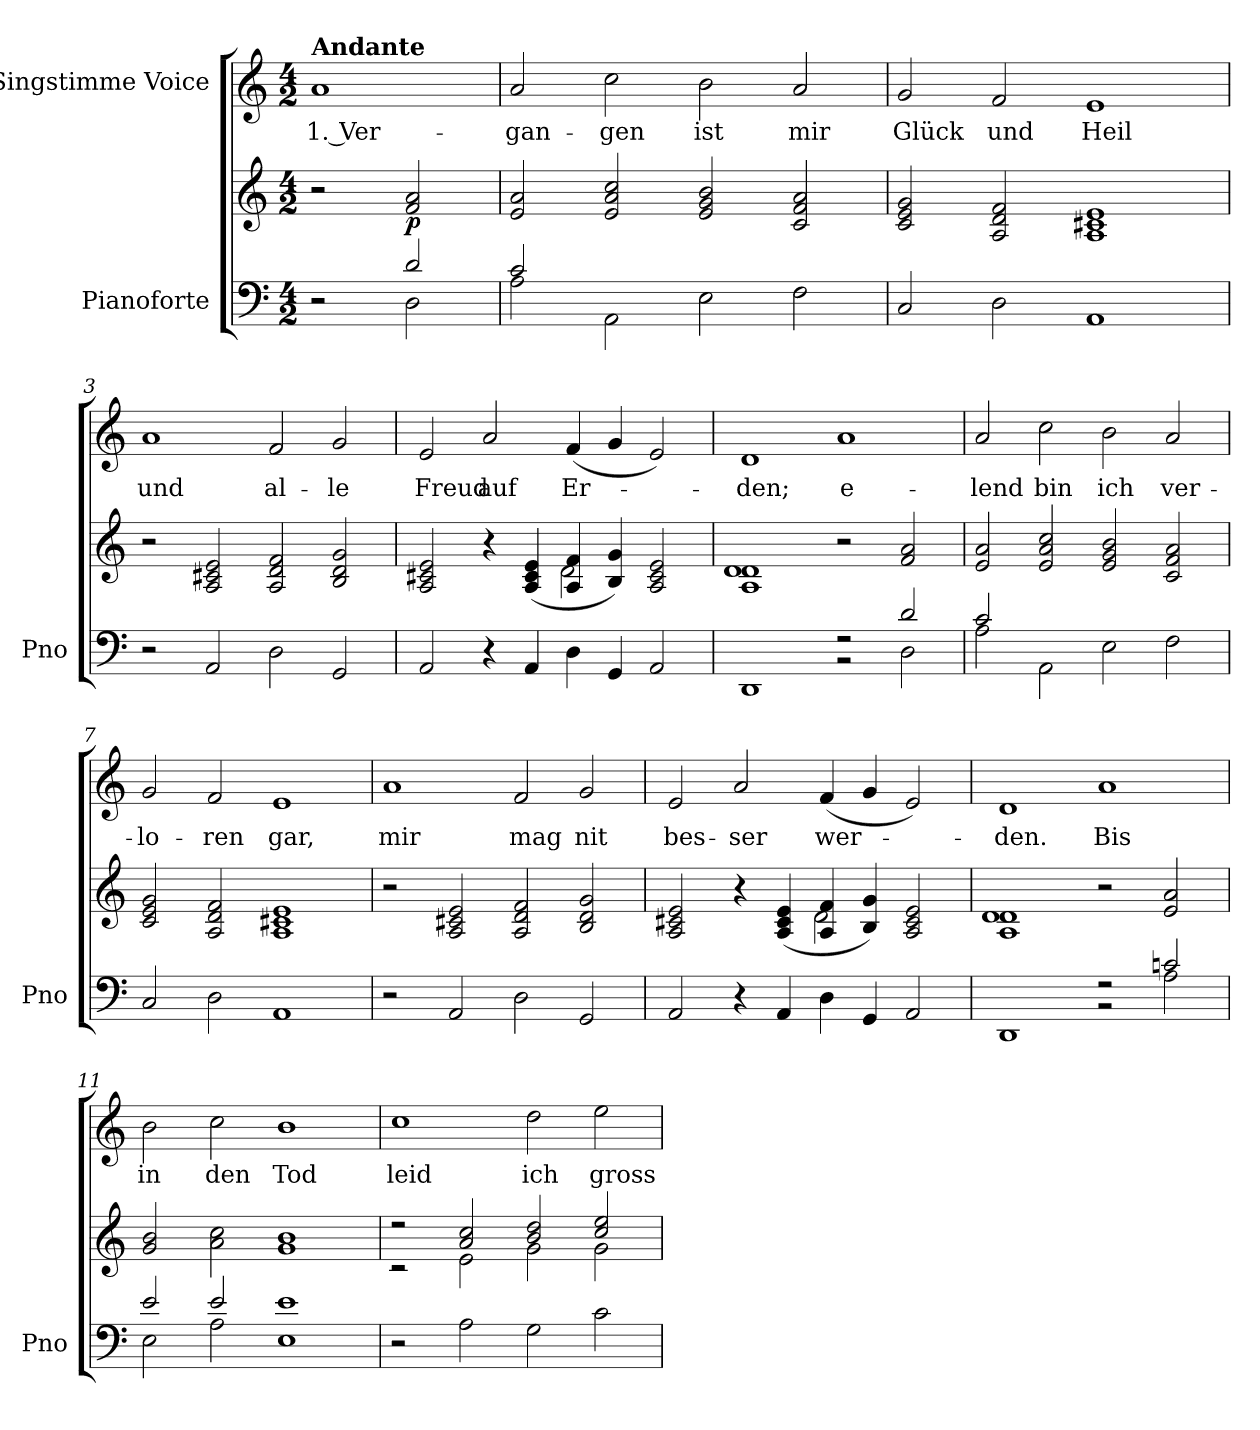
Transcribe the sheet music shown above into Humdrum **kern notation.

**kern	**kern	**dynam	**kern	**text
*part2	*part2	*part2	*part1	*part1
*staff3	*staff2	*staff2/3	*staff1	*staff1
*I"Pianoforte	*	*	*I"Singstimme Voice	*
*I'Pno	*	*	*	*
*clefF4	*clefG2	*	*clefG2	*
*k[]	*k[]	*	*k[]	*
*M4/2	*M4/2	*	*M4/2	*
=	=	=	=	=
*^	*	*	*	*
!	!	!	!	!LO:TX:a:B:t=Andante	!
2r	2ryy	2r	.	1a	1. Ver-
!	!	!	!LO:DY:b	!	!
2d/	2D\	2f/ 2a/	p	.	.
=1	=1	=1	=1	=1	=1
2c/	2A\	2e/ 2a/	.	2a/	-gan-
2ryy	2AA\	2e/ 2a/ 2cc/	.	2cc\	-gen
1ryy	2E\	2e/ 2g/ 2b/	.	2b\	ist
.	2F\	2c/ 2f/ 2a/	.	2a/	mir
*v	*v	*	*	*	*
=2	=2	=2	=2	=2
2C/	2c/ 2e/ 2g/	.	2g/	Glück
2D\	2A/ 2d/ 2f/	.	2f/	und
1AA	1A 1c#X 1e	.	1e	Heil
=3	=3	=3	=3	=3
2r	2r	.	1a	und
2AA/	2A/ 2c#X/ 2e/	.	.	.
2D\	2A/ 2d/ 2f/	.	2f/	al-
2GG/	2B/ 2d/ 2g/	.	2g/	-le
=4	=4	=4	=4	=4
*	*^	*	*	*
2AA/	2A/ 2c#X/ 2e/	1ryy	.	2e/	Freud
4r	4r	.	.	2a/	auf
4AA/	(4A/ 4c#/ 4e/	.	.	.	.
4D\	4A/ 4f/	2d\	.	(4f/	Er-
4GG/	4B/ 4g/)	.	.	4g/	.
2AA/	2A/ 2c#/ 2e/	2ryy	.	2e/)	.
=5	=5	=5	=5	=5	=5
*^	*	*	*	*	*
1DD	1ryy	1A 1d	1d	.	1d	-den;
2r	2r	2r	1ryy	.	1a	e-
2d/	2D\	2f/ 2a/	.	.	.	.
*	*	*v	*v	*	*	*
=6	=6	=6	=6	=6	=6
2c/	2A\	2e/ 2a/	.	2a/	-lend
2ryy	2AA\	2e/ 2a/ 2cc/	.	2cc\	bin
1ryy	2E\	2e/ 2g/ 2b/	.	2b\	ich
.	2F\	2c/ 2f/ 2a/	.	2a/	ver-
*v	*v	*	*	*	*
=7	=7	=7	=7	=7
2C/	2c/ 2e/ 2g/	.	2g/	-lo-
2D\	2A/ 2d/ 2f/	.	2f/	-ren
1AA	1A 1c#X 1e	.	1e	gar,
=8	=8	=8	=8	=8
2r	2r	.	1a	mir
2AA/	2A/ 2c#X/ 2e/	.	.	.
2D\	2A/ 2d/ 2f/	.	2f/	mag
2GG/	2B/ 2d/ 2g/	.	2g/	nit
=9	=9	=9	=9	=9
*	*^	*	*	*
2AA/	2A/ 2c#X/ 2e/	1ryy	.	2e/	bes-
4r	4r	.	.	2a/	-ser
4AA/	(4A/ 4c#/ 4e/	.	.	.	.
4D\	4A/ 4f/	2d\	.	(4f/	wer-
4GG/	4B/ 4g/)	.	.	4g/	.
2AA/	2A/ 2c#/ 2e/	2ryy	.	2e/)	.
=10	=10	=10	=10	=10	=10
*^	*	*	*	*	*
1DD	1ryy	1A 1d	1d	.	1d	-den.
2r	2r	2r	1ryy	.	1a	Bis
2cn/	2A\	2e/ 2a/	.	.	.	.
*	*	*v	*v	*	*	*
=11	=11	=11	=11	=11	=11
2e/	2E\	2g/ 2b/	.	2b\	in
2e/	2A\	2a\ 2cc\	.	2cc\	den
1e	1E	1g 1b	.	1b	Tod
*v	*v	*	*	*	*
=12	=12	=12	=12	=12
*	*^	*	*	*
2r	2r	2r	.	1cc	leid
2A\	2a/ 2cc/	2e\	.	.	.
2G\	2b/ 2dd/	2g\	.	2dd\	ich
2c\	2cc/ 2ee/	2g\	.	2ee\	gross
*	*v	*v	*	*	*
=	=	=	=	=
*-	*-	*-	*-	*-
